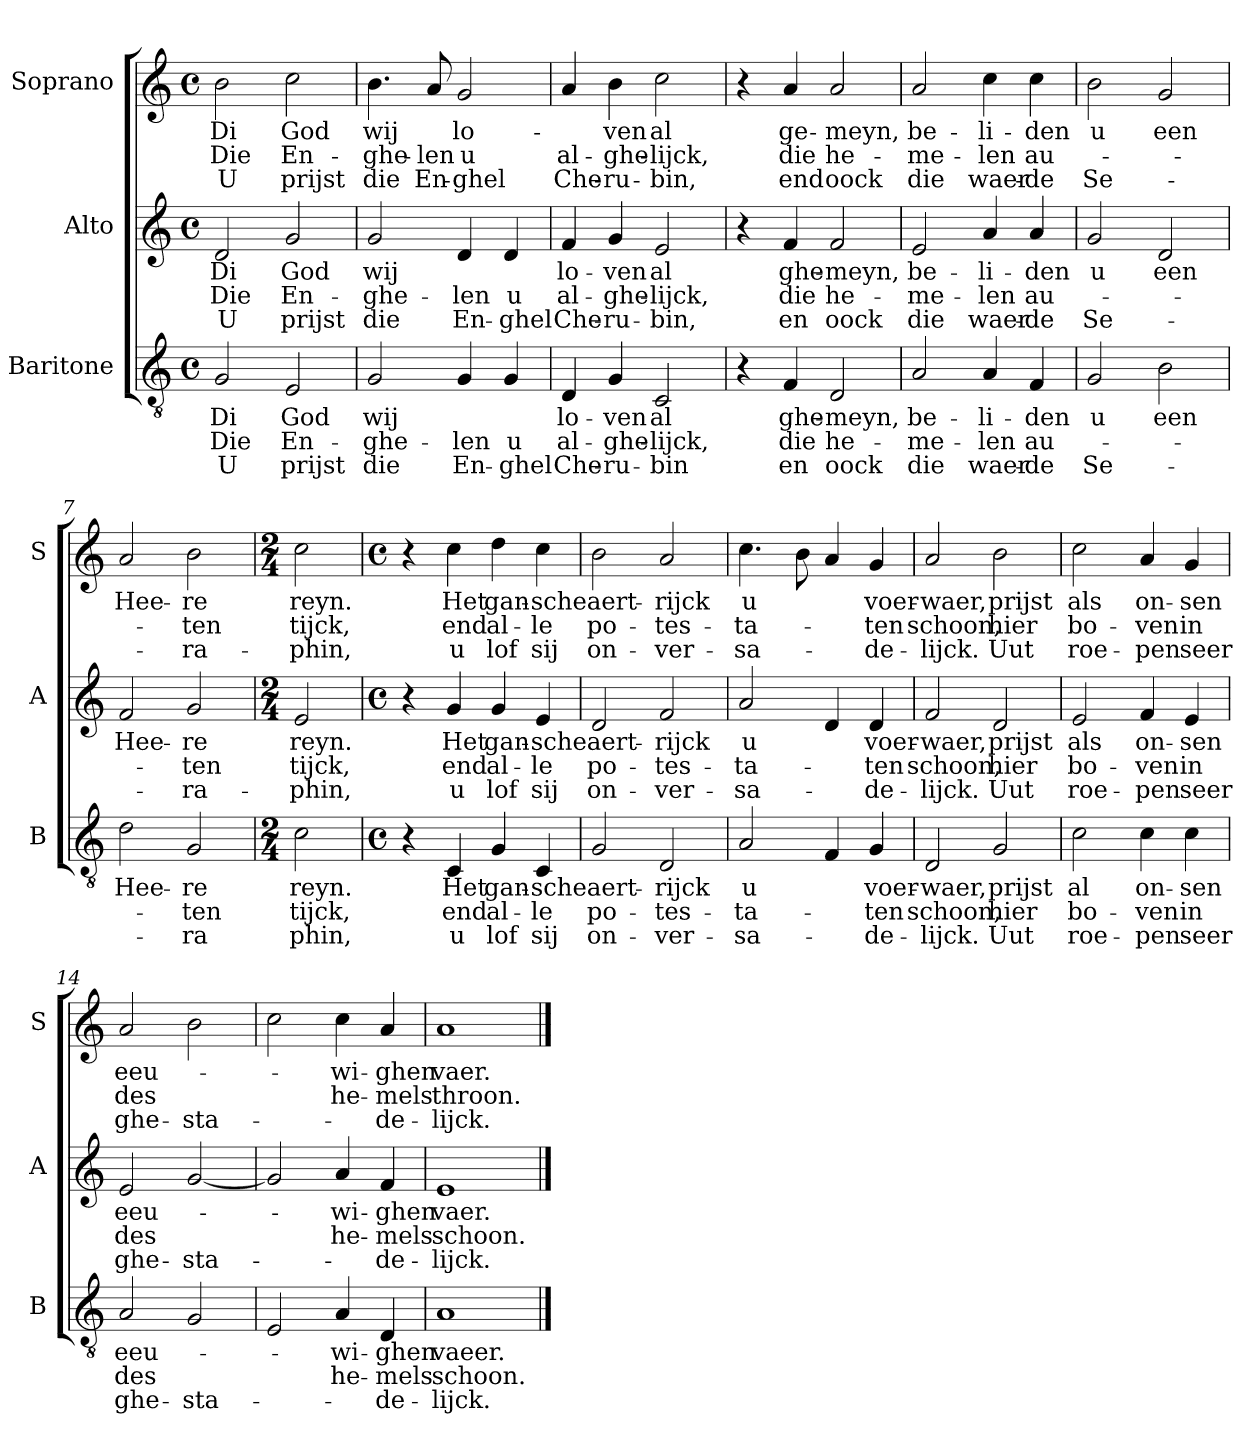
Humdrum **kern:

**kern	**text	**text	**text	**kern	**text	**text	**text	**kern	**text	**text	**text
*part3	*part3	*part3	*part3	*part2	*part2	*part2	*part2	*part1	*part1	*part1	*part1
*staff3	*staff3	*staff3	*staff3	*staff2	*staff2	*staff2	*staff2	*staff1	*staff1	*staff1	*staff1
*I"Baritone	*	*	*	*I"Alto	*	*	*	*I"Soprano	*	*	*
*I'B	*	*	*	*I'A	*	*	*	*I'S	*	*	*
*clefGv2	*	*	*	*clefG2	*	*	*	*clefG2	*	*	*
*k[]	*	*	*	*k[]	*	*	*	*k[]	*	*	*
*C:	*	*	*	*C:	*	*	*	*C:	*	*	*
*M4/4	*	*	*	*M4/4	*	*	*	*M4/4	*	*	*
*met(c)	*	*	*	*met(c)	*	*	*	*met(c)	*	*	*
=1	=1	=1	=1	=1	=1	=1	=1	=1	=1	=1	=1
!	!LO:LY:b	!LO:LY:b	!LO:LY:b	!	!LO:LY:b	!LO:LY:b	!LO:LY:b	!	!LO:LY:b	!LO:LY:b	!LO:LY:b
2G/	Di	Die	U	2d/	Di	Die	U	2b\	Di	Die	U
!	!LO:LY:b	!LO:LY:b	!LO:LY:b	!	!LO:LY:b	!LO:LY:b	!LO:LY:b	!	!LO:LY:b	!LO:LY:b	!LO:LY:b
2E/	God	En-	prijst	2g/	God	En-	prijst	2cc\	God	En-	prijst
=2	=2	=2	=2	=2	=2	=2	=2	=2	=2	=2	=2
!	!LO:LY:b	!LO:LY:b	!LO:LY:b	!	!LO:LY:b	!LO:LY:b	!LO:LY:b	!	!LO:LY:b	!LO:LY:b	!LO:LY:b
2G/	wij	-ghe-	die	2g/	wij	-ghe-	die	4.b\	wij	-ghe-	die
!	!	!	!	!	!	!	!	!	!	!LO:LY:b	!LO:LY:b
.	.	.	.	.	.	.	.	8a/	.	-len	En-
!	!	!LO:LY:b	!LO:LY:b	!	!	!LO:LY:b	!LO:LY:b	!	!LO:LY:b	!LO:LY:b	!LO:LY:b
4G/	.	-len	En-	4d/	.	-len	En-	2g/	lo-	u	-ghel
!	!	!LO:LY:b	!LO:LY:b	!	!	!LO:LY:b	!LO:LY:b	!	!	!	!
4G/	.	u	-ghel	4d/	.	u	-ghel	.	.	.	.
=3	=3	=3	=3	=3	=3	=3	=3	=3	=3	=3	=3
!	!LO:LY:b	!LO:LY:b	!LO:LY:b	!	!LO:LY:b	!LO:LY:b	!LO:LY:b	!	!	!LO:LY:b	!LO:LY:b
4D/	lo-	al-	Che-	4f/	lo-	al-	Che-	4a/	.	al-	Che-
!	!LO:LY:b	!LO:LY:b	!LO:LY:b	!	!LO:LY:b	!LO:LY:b	!LO:LY:b	!	!LO:LY:b	!LO:LY:b	!LO:LY:b
4G/	-ven	-ghe-	-ru-	4g/	-ven	-ghe-	-ru-	4b\	-ven	-ghe-	-ru-
!	!LO:LY:b	!LO:LY:b	!LO:LY:b	!	!LO:LY:b	!LO:LY:b	!LO:LY:b	!	!LO:LY:b	!LO:LY:b	!LO:LY:b
2C/	al	-lijck,	-bin	2e/	al	-lijck,	-bin,	2cc\	al	-lijck,	-bin,
=4	=4	=4	=4	=4	=4	=4	=4	=4	=4	=4	=4
4r	.	.	.	4r	.	.	.	4r	.	.	.
!	!LO:LY:b	!LO:LY:b	!LO:LY:b	!	!LO:LY:b	!LO:LY:b	!LO:LY:b	!	!LO:LY:b	!LO:LY:b	!LO:LY:b
4F/	ghe-	die	en	4f/	ghe-	die	en	4a/	ge-	die	end
!	!LO:LY:b	!LO:LY:b	!LO:LY:b	!	!LO:LY:b	!LO:LY:b	!LO:LY:b	!	!LO:LY:b	!LO:LY:b	!LO:LY:b
2D/	-meyn,	he-	oock	2f/	-meyn,	he-	oock	2a/	-meyn,	he-	oock
!!LO:LB:g=z
=5	=5	=5	=5	=5	=5	=5	=5	=5	=5	=5	=5
!	!LO:LY:b	!LO:LY:b	!LO:LY:b	!	!LO:LY:b	!LO:LY:b	!LO:LY:b	!	!LO:LY:b	!LO:LY:b	!LO:LY:b
2A/	be-	-me-	die	2e/	be-	-me-	die	2a/	be-	-me-	die
!	!LO:LY:b	!LO:LY:b	!LO:LY:b	!	!LO:LY:b	!LO:LY:b	!LO:LY:b	!	!LO:LY:b	!LO:LY:b	!LO:LY:b
4A/	-li-	-len	waer-	4a/	-li-	-len	waer-	4cc\	-li-	-len	waer-
!	!LO:LY:b	!LO:LY:b	!LO:LY:b	!	!LO:LY:b	!LO:LY:b	!LO:LY:b	!	!LO:LY:b	!LO:LY:b	!LO:LY:b
4F/	-den	au-	-de	4a/	-den	au-	-de	4cc\	-den	au-	-de
=6	=6	=6	=6	=6	=6	=6	=6	=6	=6	=6	=6
!	!LO:LY:b	!	!LO:LY:b	!	!LO:LY:b	!	!LO:LY:b	!	!LO:LY:b	!	!LO:LY:b
2G/	u	.	Se-	2g/	u	.	Se-	2b\	u	.	Se-
!	!LO:LY:b	!	!	!	!LO:LY:b	!	!	!	!LO:LY:b	!	!
2B\	een	.	.	2d/	een	.	.	2g/	een	.	.
=7	=7	=7	=7	=7	=7	=7	=7	=7	=7	=7	=7
!	!LO:LY:b	!	!	!	!LO:LY:b	!	!	!	!LO:LY:b	!	!
2d\	Hee-	.	.	2f/	Hee-	.	.	2a/	Hee-	.	.
!	!LO:LY:b	!LO:LY:b	!LO:LY:b	!	!LO:LY:b	!LO:LY:b	!LO:LY:b	!	!LO:LY:b	!LO:LY:b	!LO:LY:b
2G/	-re	-ten	-ra	2g/	-re	-ten	-ra-	2b\	-re	-ten	-ra-
=8	=8	=8	=8	=8	=8	=8	=8	=8	=8	=8	=8
*M2/4	*	*	*	*M2/4	*	*	*	*M2/4	*	*	*
!	!LO:LY:b	!LO:LY:b	!LO:LY:b	!	!LO:LY:b	!LO:LY:b	!LO:LY:b	!	!LO:LY:b	!LO:LY:b	!LO:LY:b
2c\	reyn.	tijck,	phin,	2e/	reyn.	tijck,	-phin,	2cc\	reyn.	tijck,	-phin,
!!LO:PB:g=z
=9	=9	=9	=9	=9	=9	=9	=9	=9	=9	=9	=9
*M4/4	*	*	*	*M4/4	*	*	*	*M4/4	*	*	*
*met(c)	*	*	*	*met(c)	*	*	*	*met(c)	*	*	*
4r	.	.	.	4r	.	.	.	4r	.	.	.
!	!LO:LY:b	!LO:LY:b	!LO:LY:b	!	!LO:LY:b	!LO:LY:b	!LO:LY:b	!	!LO:LY:b	!LO:LY:b	!LO:LY:b
4C/	Het	end	u	4g/	Het	end	u	4cc\	Het	end	u
!	!LO:LY:b	!LO:LY:b	!LO:LY:b	!	!LO:LY:b	!LO:LY:b	!LO:LY:b	!	!LO:LY:b	!LO:LY:b	!LO:LY:b
4G/	gan-	al-	lof	4g/	gan-	al-	lof	4dd\	gan-	al-	lof
!	!LO:LY:b	!LO:LY:b	!LO:LY:b	!	!LO:LY:b	!LO:LY:b	!LO:LY:b	!	!LO:LY:b	!LO:LY:b	!LO:LY:b
4C/	-sche	-le	sij	4e/	-sche	-le	sij	4cc\	-sche	-le	sij
=10	=10	=10	=10	=10	=10	=10	=10	=10	=10	=10	=10
!	!LO:LY:b	!LO:LY:b	!LO:LY:b	!	!LO:LY:b	!LO:LY:b	!LO:LY:b	!	!LO:LY:b	!LO:LY:b	!LO:LY:b
2G/	aert-	po-	on-	2d/	aert-	po-	on-	2b\	aert-	po-	on-
!	!LO:LY:b	!LO:LY:b	!LO:LY:b	!	!LO:LY:b	!LO:LY:b	!LO:LY:b	!	!LO:LY:b	!LO:LY:b	!LO:LY:b
2D/	-rijck	-tes-	-ver-	2f/	-rijck	-tes-	-ver-	2a/	-rijck	-tes-	-ver-
=11	=11	=11	=11	=11	=11	=11	=11	=11	=11	=11	=11
!	!LO:LY:b	!LO:LY:b	!LO:LY:b	!	!LO:LY:b	!LO:LY:b	!LO:LY:b	!	!LO:LY:b	!LO:LY:b	!LO:LY:b
2A/	u	-ta-	-sa-	2a/	u	-ta-	-sa-	4.cc\	u	-ta-	-sa-
.	.	.	.	.	.	.	.	8b\	.	.	.
4F/	.	.	.	4d/	.	.	.	4a/	.	.	.
!	!LO:LY:b	!LO:LY:b	!LO:LY:b	!	!LO:LY:b	!LO:LY:b	!LO:LY:b	!	!LO:LY:b	!LO:LY:b	!LO:LY:b
4G/	voer-	-ten	-de-	4d/	voer-	-ten	-de-	4g/	voer-	-ten	-de-
=12	=12	=12	=12	=12	=12	=12	=12	=12	=12	=12	=12
!	!LO:LY:b	!LO:LY:b	!LO:LY:b	!	!LO:LY:b	!LO:LY:b	!LO:LY:b	!	!LO:LY:b	!LO:LY:b	!LO:LY:b
2D/	-waer,	schoon,	-lijck.	2f/	-waer,	schoon,	-lijck.	2a/	-waer,	schoon,	-lijck.
!	!LO:LY:b	!LO:LY:b	!LO:LY:b	!	!LO:LY:b	!LO:LY:b	!LO:LY:b	!	!LO:LY:b	!LO:LY:b	!LO:LY:b
2G/	prijst	hier	Uut	2d/	prijst	hier	Uut	2b\	prijst	hier	Uut
!!LO:LB:g=z
=13	=13	=13	=13	=13	=13	=13	=13	=13	=13	=13	=13
!	!LO:LY:b	!LO:LY:b	!LO:LY:b	!	!LO:LY:b	!LO:LY:b	!LO:LY:b	!	!LO:LY:b	!LO:LY:b	!LO:LY:b
2c\	al	bo-	roe-	2e/	als	bo-	roe-	2cc\	als	bo-	roe-
!	!LO:LY:b	!LO:LY:b	!LO:LY:b	!	!LO:LY:b	!LO:LY:b	!LO:LY:b	!	!LO:LY:b	!LO:LY:b	!LO:LY:b
4c\	on-	-ven	-pen	4f/	on-	-ven	-pen	4a/	on-	-ven	-pen
!	!LO:LY:b	!LO:LY:b	!LO:LY:b	!	!LO:LY:b	!LO:LY:b	!LO:LY:b	!	!LO:LY:b	!LO:LY:b	!LO:LY:b
4c\	-sen	in	seer	4e/	-sen	in	seer	4g/	-sen	in	seer
=14	=14	=14	=14	=14	=14	=14	=14	=14	=14	=14	=14
!	!LO:LY:b	!LO:LY:b	!LO:LY:b	!	!LO:LY:b	!LO:LY:b	!LO:LY:b	!	!LO:LY:b	!LO:LY:b	!LO:LY:b
2A/	eeu-	des	ghe-	2e/	eeu-	des	ghe-	2a/	eeu-	des	ghe-
!	!	!	!LO:LY:b	!	!	!	!LO:LY:b	!	!	!	!LO:LY:b
2G/	.	.	-sta-	[2g/	.	.	-sta-	2b\	.	.	-sta-
=15	=15	=15	=15	=15	=15	=15	=15	=15	=15	=15	=15
2E/	.	.	.	2g/]	.	.	.	2cc\	.	.	.
!	!LO:LY:b	!LO:LY:b	!	!	!LO:LY:b	!LO:LY:b	!	!	!LO:LY:b	!LO:LY:b	!
4A/	-wi-	he-	.	4a/	-wi-	he-	.	4cc\	-wi-	he-	.
!	!LO:LY:b	!LO:LY:b	!LO:LY:b	!	!LO:LY:b	!LO:LY:b	!LO:LY:b	!	!LO:LY:b	!LO:LY:b	!LO:LY:b
4D/	-ghen	-mels	-de-	4f/	-ghen	-mels	-de-	4a/	-ghen	-mels	-de-
=16	=16	=16	=16	=16	=16	=16	=16	=16	=16	=16	=16
!	!LO:LY:b	!LO:LY:b	!LO:LY:b	!	!LO:LY:b	!LO:LY:b	!LO:LY:b	!	!LO:LY:b	!LO:LY:b	!LO:LY:b
1A	vaeer.	schoon.	-lijck.	1e	vaer.	schoon.	-lijck.	1a	vaer.	throon.	-lijck.
==	==	==	==	==	==	==	==	==	==	==	==
*-	*-	*-	*-	*-	*-	*-	*-	*-	*-	*-	*-
